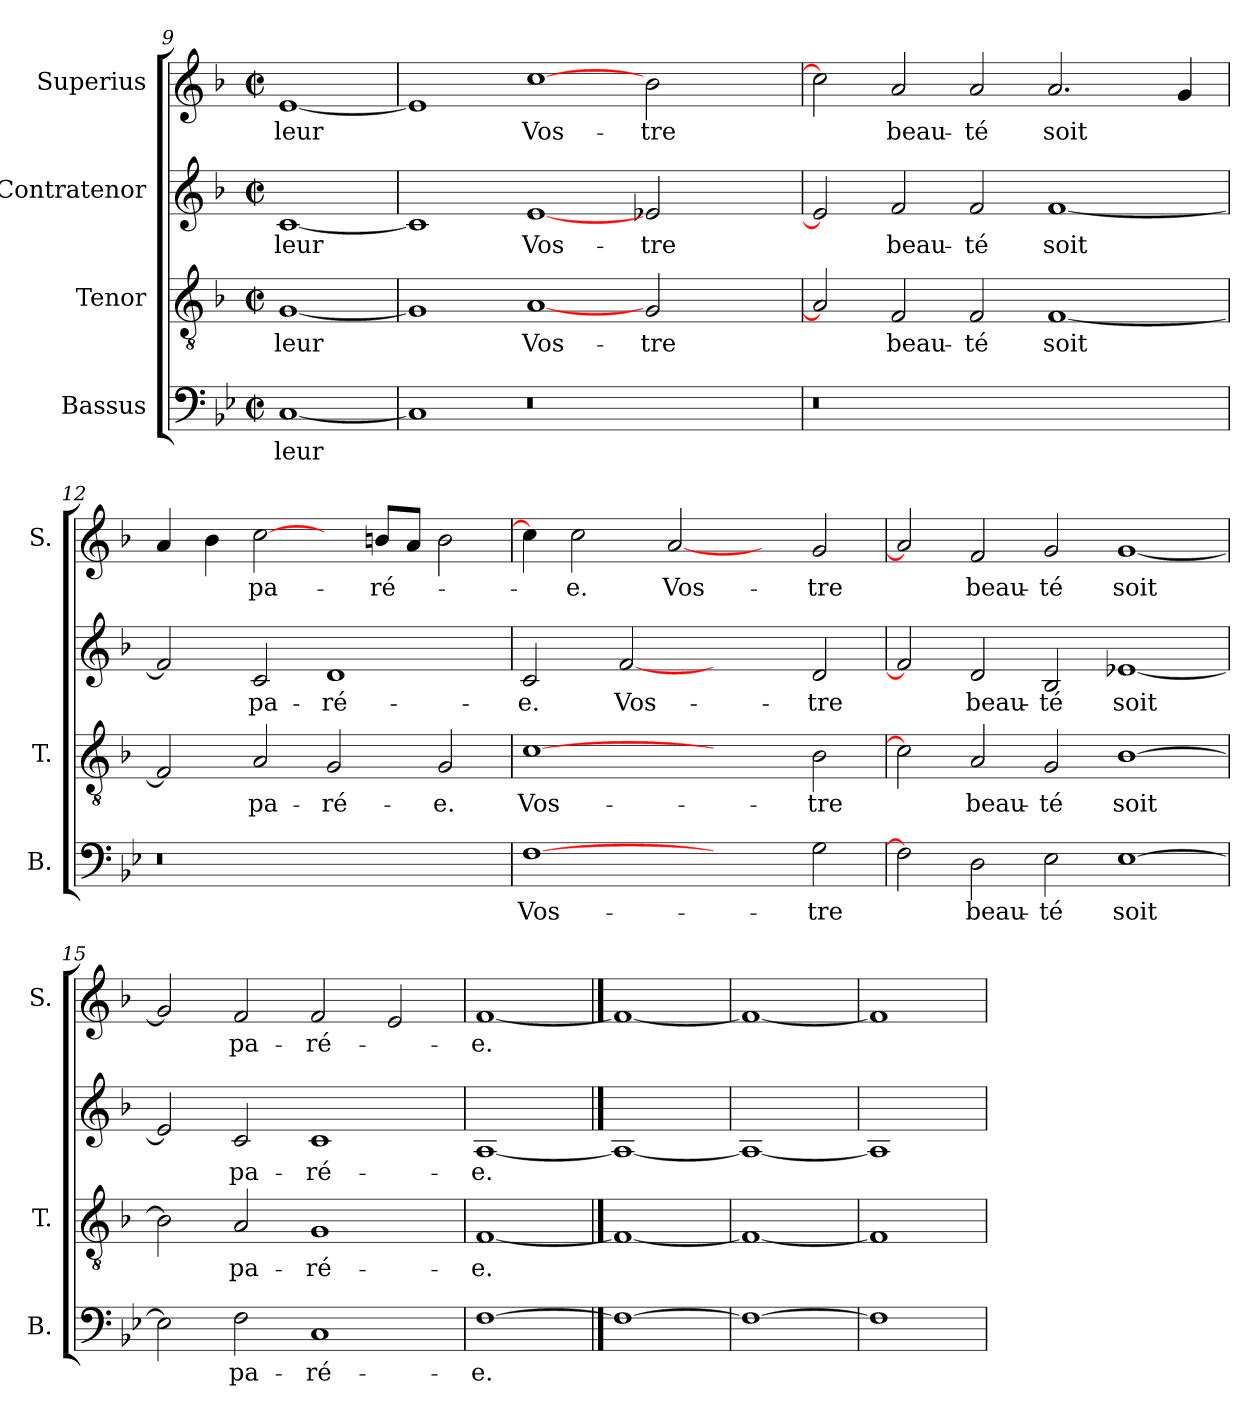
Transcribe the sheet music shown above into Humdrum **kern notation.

**kern	**text	**kern	**text	**kern	**text	**kern	**text
*part4	*part4	*part3	*part3	*part2	*part2	*part1	*part1
*staff4	*staff4	*staff3	*staff3	*staff2	*staff2	*staff1	*staff1
*I"Bassus	*	*I"Tenor	*	*I"Contratenor	*	*I"Superius	*
*I'B.	*	*I'T.	*	*	*	*I'S.	*
*clefF4	*	*clefGv2	*	*clefG2	*	*clefG2	*
*k[b-e-]	*	*k[b-]	*	*k[b-]	*	*k[b-]	*
*B-:	*	*F:	*	*F:	*	*F:	*
*M2/2	*	*M2/2	*	*M2/2	*	*M2/2	*
*met(c|)	*	*met(c|)	*	*met(c|)	*	*met(c|)	*
=9	=9	=9	=9	=9	=9	=9	=9
[1C/	-leur	[1G/	-leur	[1c/	-leur	[1e/	-leur
=10	=10	=10	=10	=10	=10	=10	=10
1C/]	.	1G/]	.	1c/]	.	1e/]	.
!LO:N:vis=0	!	!	!	!	!	!	!
1r	.	[1A/	Vos-	[1e/	Vos-	[1cc\	Vos-
1ryy	.	2G/	-tre	2e-X/	-tre	2b-\	-tre
.	.	2ryy	.	2ryy	.	2ryy	.
=11	=11	=11	=11	=11	=11	=11	=11
!LO:N:vis=0	!	!	!	!	!	!	!
1r	.	2A/]	.	2e/]	.	2cc\]	.
.	.	2F/	beau-	2f/	beau-	2a/	beau-
1ryy	.	2F/	-té	2f/	-té	2a/	-té
.	.	[1F/	soit	[1f/	soit	2.a/	soit
2ryy	.	.	.	.	.	.	.
.	.	.	.	.	.	4g/	.
=12	=12	=12	=12	=12	=12	=12	=12
!LO:N:vis=0	!	!	!	!	!	!	!
1r	.	2F/]	.	2f/]	.	4a/	.
.	.	.	.	.	.	4b-\	.
.	.	2A/	pa-	2c/	pa-	[2cc\	pa-
1ryy	.	2G/	-ré-	1d/	-ré-	4ryy	.
.	.	.	.	.	.	8bn/L	-ré-
.	.	.	.	.	.	8a/J	.
.	.	2G/	-e.	.	.	2b\	.
!!LO:LB:g=z
=13	=13	=13	=13	=13	=13	=13	=13
[1F\	Vos-	[1c\	Vos-	2c/	-e.	4cc\]	.
.	.	.	.	.	.	2cc\	-e.
.	.	.	.	[2f/	Vos-	.	.
.	.	.	.	.	.	[2a/	Vos-
2ryy	.	2ryy	.	2ryy	.	.	.
.	.	.	.	.	.	4ryy	.
2G\	-tre	2B-\	-tre	2d/	-tre	2g/	-tre
=14	=14	=14	=14	=14	=14	=14	=14
2F\]	.	2c\]	.	2f/]	.	2a/]	.
2D\	beau-	2A/	beau-	2d/	beau-	2f/	beau-
2E-\	-té	2G/	-té	2B-/	-té	2g/	-té
[1E-\	soit	[1B-\	soit	[1e-X/	soit	[1g/	soit
=15	=15	=15	=15	=15	=15	=15	=15
2E-\]	.	2B-\]	.	2e-/]	.	2g/]	.
2F\	pa-	2A/	pa-	2c/	pa-	2f/	pa-
1C/	-ré-	1G/	-ré-	1c/	-ré-	2f/	-ré-
.	.	.	.	.	.	2e/	.
=16	=16	=16	=16	=16	=16	=16	=16
[1F\	-e.	[1F/	-e.	[1A/	-e.	[1f/	-e.
==17	==17	==17	==17	==17	==17	==17	==17
1F\_	.	1F/_	.	1A/_	.	1f/_	.
=18	=18	=18	=18	=18	=18	=18	=18
1F\_	.	1F/_	.	1A/_	.	1f/_	.
=19	=19	=19	=19	=19	=19	=19	=19
1F\]	.	1F/]	.	1A/]	.	1f/]	.
=	=	=	=	=	=	=	=
*-	*-	*-	*-	*-	*-	*-	*-
